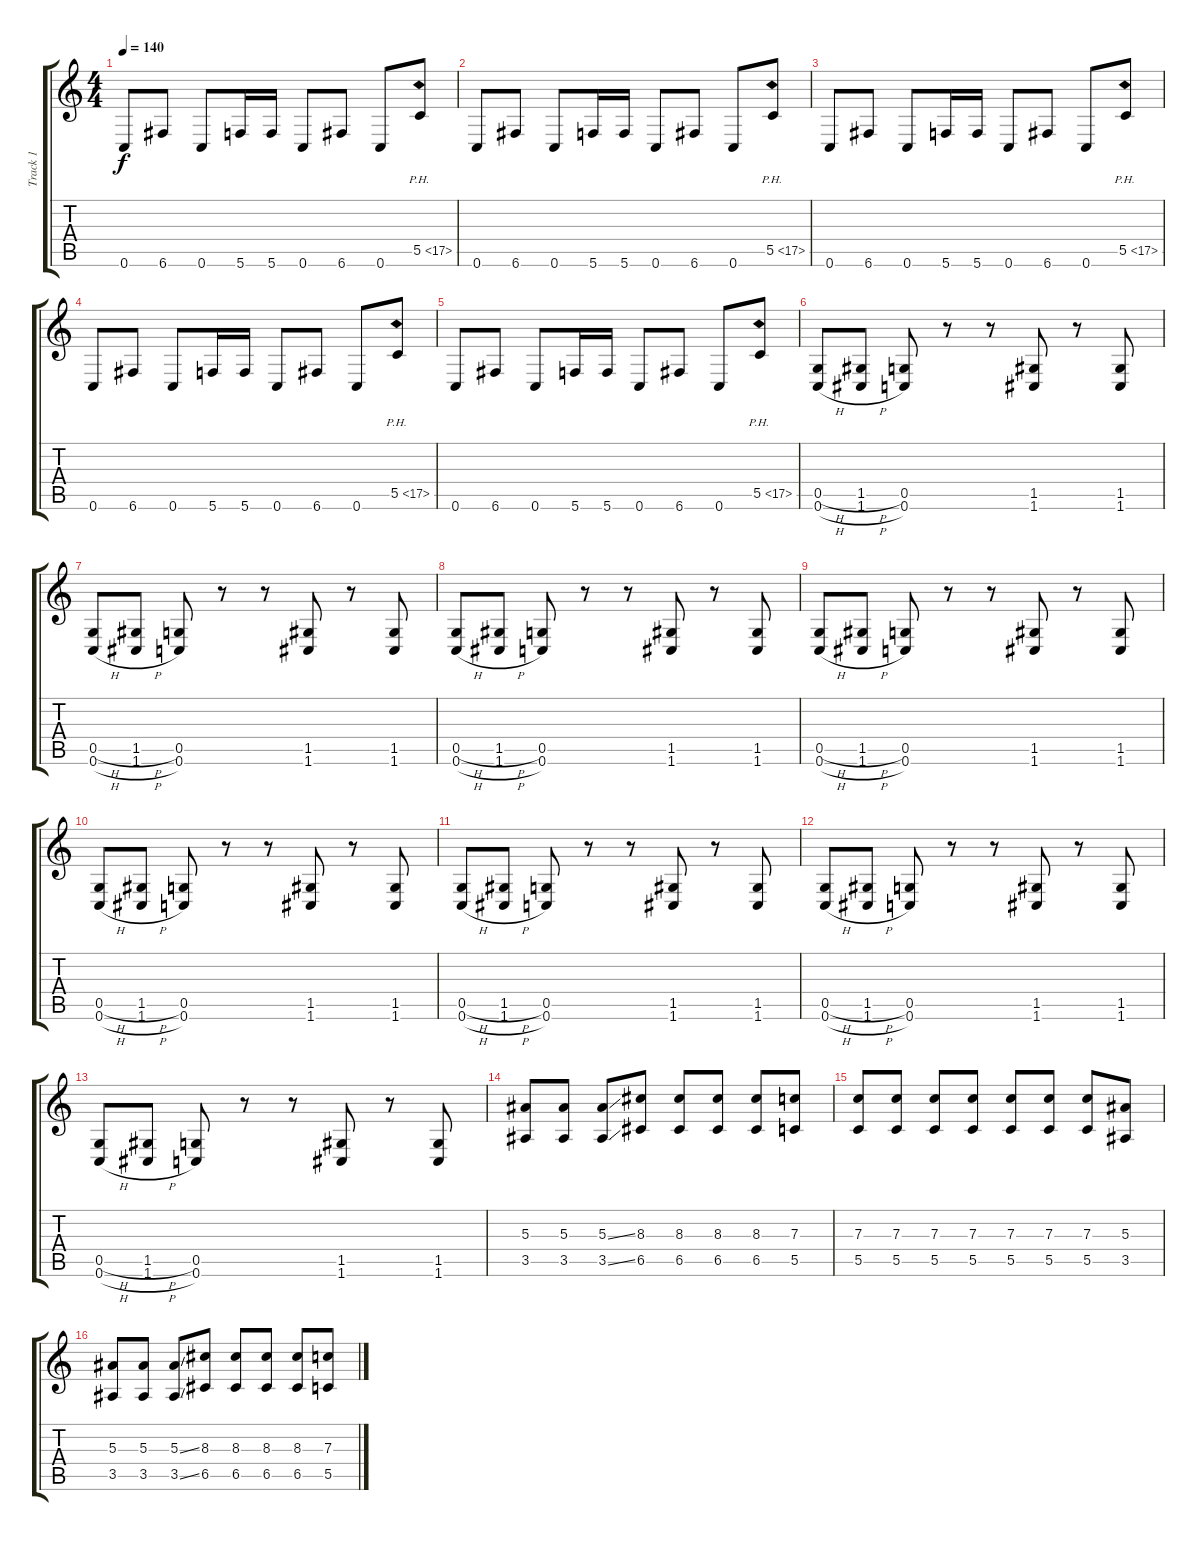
\track ("Track 1" "Track 1") {instrument distortionguitar}
\staff {score tabs}
\tuning (D4 A3 F3 C3 G2 C2) {hide}
\ts (4 4)
\tempo 140
\clef g2
\ks c
0.6.8{dy f} 6.6.8 0.6.8 5.6.16 5.6.16 0.6.8 6.6.8 0.6.8 5.5{ph 12}.8 |
0.6.8 6.6.8 0.6.8 5.6.16 5.6.16 0.6.8 6.6.8 0.6.8 5.5{ph 12}.8 |
0.6.8 6.6.8 0.6.8 5.6.16 5.6.16 0.6.8 6.6.8 0.6.8 5.5{ph 12}.8 |
0.6.8 6.6.8 0.6.8 5.6.16 5.6.16 0.6.8 6.6.8 0.6.8 5.5{ph 12}.8 |
0.6.8 6.6.8 0.6.8 5.6.16 5.6.16 0.6.8 6.6.8 0.6.8 5.5{ph 12}.8 |
(0.5{h} 0.6{h}).8 (1.5{h} 1.6{h}).8 (0.5 0.6).8 r.8 r.8 (1.5 1.6).8 r.8 (1.5 1.6).8 |
(0.5{h} 0.6{h}).8 (1.5{h} 1.6{h}).8 (0.5 0.6).8 r.8 r.8 (1.5 1.6).8 r.8 (1.5 1.6).8 |
(0.5{h} 0.6{h}).8 (1.5{h} 1.6{h}).8 (0.5 0.6).8 r.8 r.8 (1.5 1.6).8 r.8 (1.5 1.6).8 |
(0.5{h} 0.6{h}).8 (1.5{h} 1.6{h}).8 (0.5 0.6).8 r.8 r.8 (1.5 1.6).8 r.8 (1.5 1.6).8 |
(0.5{h} 0.6{h}).8 (1.5{h} 1.6{h}).8 (0.5 0.6).8 r.8 r.8 (1.5 1.6).8 r.8 (1.5 1.6).8 |
(0.5{h} 0.6{h}).8 (1.5{h} 1.6{h}).8 (0.5 0.6).8 r.8 r.8 (1.5 1.6).8 r.8 (1.5 1.6).8 |
(0.5{h} 0.6{h}).8 (1.5{h} 1.6{h}).8 (0.5 0.6).8 r.8 r.8 (1.5 1.6).8 r.8 (1.5 1.6).8 |
(0.5{h} 0.6{h}).8 (1.5{h} 1.6{h}).8 (0.5 0.6).8 r.8 r.8 (1.5 1.6).8 r.8 (1.5 1.6).8 |
(5.3 3.5).8 (5.3 3.5).8 (5.3{ss} 3.5{ss}).8 (8.3 6.5).8 (8.3 6.5).8 (8.3 6.5).8 (8.3 6.5).8 (7.3 5.5).8 |
(7.3 5.5).8 (7.3 5.5).8 (7.3 5.5).8 (7.3 5.5).8 (7.3 5.5).8 (7.3 5.5).8 (7.3 5.5).8 (5.3 3.5).8 |
(5.3 3.5).8 (5.3 3.5).8 (5.3{ss} 3.5{ss}).8 (8.3 6.5).8 (8.3 6.5).8 (8.3 6.5).8 (8.3 6.5).8 (7.3 5.5).8
